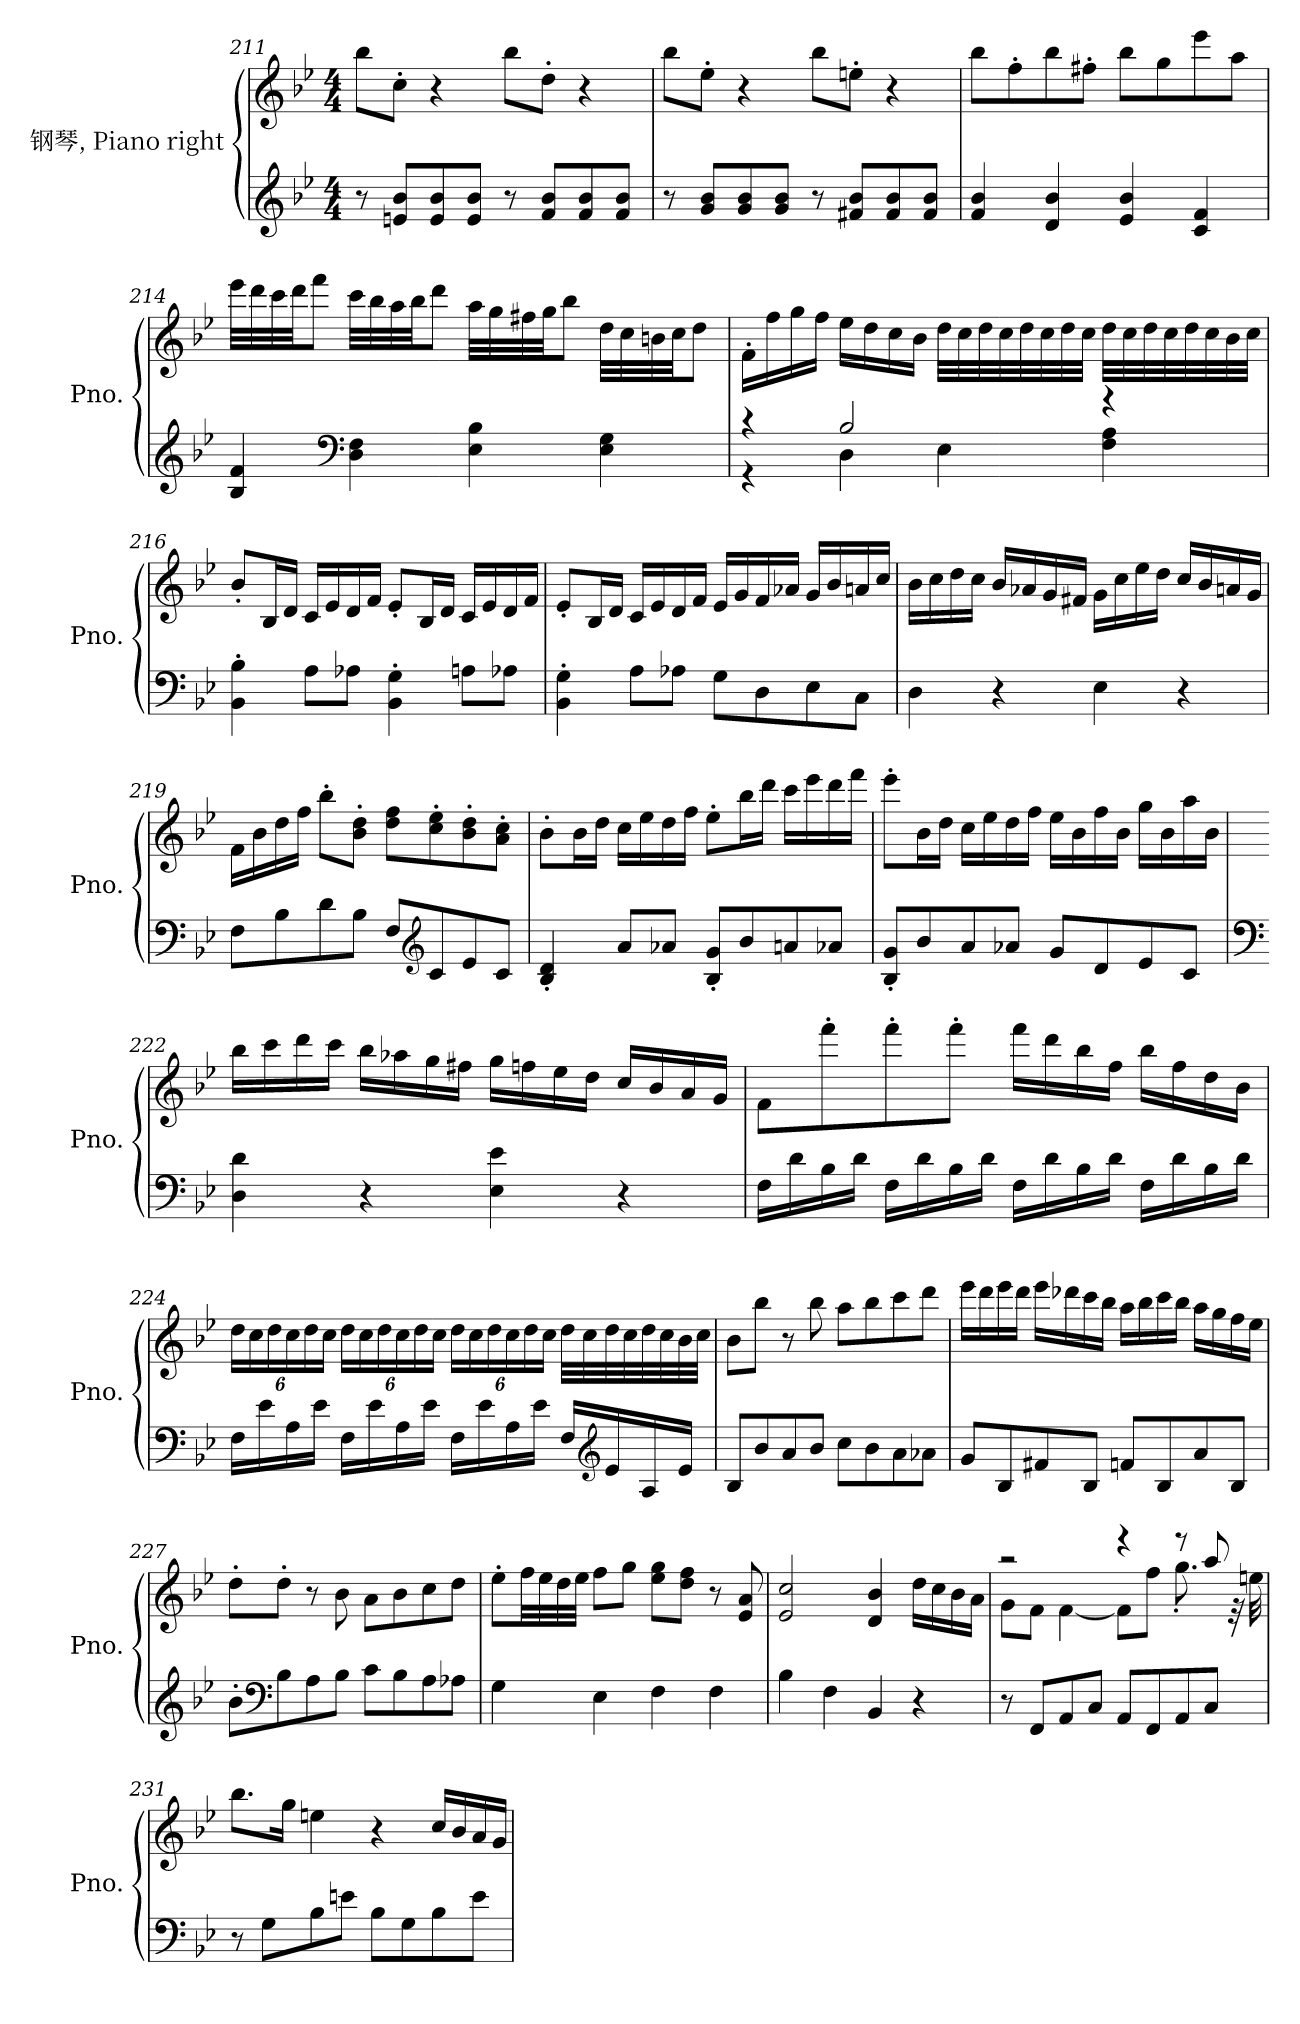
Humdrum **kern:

**kern	**kern
*part1	*part1
*staff2	*staff1
*I"钢琴, Piano right	*
*I'Pno.	*
*clefG2	*clefG2
*k[b-e-]	*k[b-e-]
*M4/4	*M4/4
*MM111	*MM111
=211	=211
8r	8bb-\L
8en/ 8b-/L	8cc'\J
8e/ 8b-/	4r
8e/ 8b-/J	.
*	*MM113
8r	8bb-\L
8f/ 8b-/L	8dd'\J
8f/ 8b-/	4r
8f/ 8b-/J	.
=212	=212
*	*MM114
8r	8bb-\L
8g/ 8b-/L	8ee-'\J
8g/ 8b-/	4r
8g/ 8b-/J	.
*	*MM115
8r	8bb-\L
8f#X/ 8b-/L	8een'\J
8f#/ 8b-/	4r
8f#/ 8b-/J	.
!!LO:PB:g=z
=213	=213
4f/ 4b-/	8bb-\L
.	8ff'\
*	*MM116
4d/ 4b-/	8bb-\
.	8ff#X'\J
*	*MM118
4e-/ 4b-/	8bb-\L
.	8gg\
*	*MM120
4c/ 4f/	8eee-\
.	8aa\J
=214	=214
4B-/ 4f/	32eee-\LLL
.	32ddd\
.	32ccc\
.	32ddd\JJ
.	8fff\J
*clefF4	*
*	*MM120
4D\ 4F\	32ccc\LLL
.	32bb-\
.	32aa\
.	32bb-\JJ
.	8ddd\J
*	*MM120
4E-\ 4B-\	32aa\LLL
.	32gg\
.	32ff#X\
.	32gg\JJ
.	8bb-\J
*	*MM120
4E-\ 4G\	32dd\LLL
.	32cc\
.	32bn\
.	32cc\JJ
.	8dd\J
!!LO:LB:g=z
=215	=215
*	*MM114
*^	*
4r	4r	16f'\LL
*	*	*MM117
.	.	16ff\
.	.	16gg\
.	.	16ff\JJ
2B-/	4D\	16ee-\LL
.	.	16dd\
.	.	16cc\
.	.	16b-\JJ
*	*	*MM115
.	4E-\	32dd\LLL
.	.	32cc\
.	.	32dd\
.	.	32cc\
.	.	32dd\
.	.	32cc\
.	.	32dd\
.	.	32cc\JJJ
4r	4F\ 4A\	32dd\LLL
.	.	32cc\
.	.	32dd\
.	.	32cc\
.	.	32dd\
.	.	32cc\
.	.	32b-\
.	.	32cc\JJJ
*v	*v	*
=216	=216
4BB-\' 4B-\'	8b-'/L
*	*MM117
.	16B-/L
.	16d/JJ
8A\L	16c/LL
.	16e-/
8A-X\J	16d/
.	16f/JJ
*	*MM114
4BB-\' 4G\'	8e-'/L
*	*MM117
.	16B-/L
.	16d/JJ
8An\L	16c/LL
.	16e-/
8A-X\J	16d/
.	16f/JJ
!!LO:LB:g=z
=217	=217
*	*MM115
4BB-\' 4G\'	8e-'/L
*	*MM117
.	16B-/L
.	16d/JJ
8A\L	16c/LL
.	16e-/
8A-X\J	16d/
.	16f/JJ
8G\L	16e-/LL
.	16g/
8D\	16f/
.	16a-X/JJ
8E-\	16g/LL
.	16b-/
*	*MM115
8C\J	16an/
.	16cc/JJ
=218	=218
*	*MM117
4D\	16b-\LL
.	16cc\
.	16dd\
.	16cc\JJ
4r	16b-/LL
.	16a-X/
*	*MM115
.	16g/
.	16f#X/JJ
*	*MM117
4E-\	16g\LL
.	16cc\
.	16ee-\
.	16dd\JJ
4r	16cc/LL
.	16b-/
.	16an/
.	16g/JJ
=219	=219
*	*MM115
8F\L	16f\LL
.	16b-\
8B-\	16dd\
.	16ff\JJ
*	*MM113
8d\	8bb-'\L
*	*MM115
8B-\J	8b-\' 8dd\'J
*	*MM113
8F/L	8dd\ 8ff\L
*clefG2	*
8c/	8cc\' 8ee-\'
*	*MM109
8e-/	8b-\' 8dd\'
8c/J	8a\' 8cc\'J
!!LO:LB:g=z
=220	=220
4B-/' 4d/'	8b-'\L
*	*MM117
.	16b-\L
.	16dd\JJ
8a/L	16cc\LL
.	16ee-\
8a-X/J	16dd\
.	16ff\JJ
*	*MM114
8B-/' 8g/'L	8ee-'\L
*	*MM117
8b-/	16bb-\L
.	16ddd\JJ
8an/	16ccc\LL
.	16eee-\
8a-X/J	16ddd\
.	16fff\JJ
=221	=221
*	*MM115
8B-/' 8g/'L	8eee-'\L
*	*MM117
8b-/	16b-\L
.	16dd\JJ
8a/	16cc\LL
.	16ee-\
8a-X/J	16dd\
.	16ff\JJ
8g/L	16ee-\LL
.	16b-\
8d/	16ff\
.	16b-\JJ
8e-/	16gg\LL
.	16b-\
8c/J	16aa\
*	*MM113
.	16b-\JJ
!!LO:LB:g=z
=222	=222
*clefF4	*
*	*MM117
4D\ 4d\	16bb-\LL
.	16ccc\
.	16ddd\
.	16ccc\JJ
4r	16bb-\LL
.	16aa-X\
.	16gg\
*	*MM111
.	16ff#X\JJ
*	*MM117
4E-\ 4e-\	16gg\LL
.	16ffn\
.	16ee-\
.	16dd\JJ
4r	16cc/LL
.	16b-/
.	16a/
.	16g/JJ
=223	=223
16F\LL	8f\L
16d\	.
*	*MM115
16B-\	8fff'\
16d\JJ	.
16F\LL	8fff'\
16d\	.
16B-\	8fff'\J
16d\JJ	.
*	*MM117
16F\LL	16fff\LL
16d\	16ddd\
16B-\	16bb-\
16d\JJ	16ff\JJ
16F\LL	16bb-\LL
16d\	16ff\
16B-\	16dd\
16d\JJ	16b-\JJ
!!LO:LB:g=z
=224	=224
*	*Xbrackettup
*	*MM120
16F\LL	24dd\LL
.	24cc\
16e-\	.
.	24dd\
16A\	24cc\
.	24dd\
16e-\JJ	.
.	24cc\JJ
*	*MM126
16F\LL	24dd\LL
.	24cc\
16e-\	.
*	*MM128
.	24dd\
*	*MM125
16A\	24cc\
.	24dd\
16e-\JJ	.
*	*MM123
.	24cc\JJ
*	*MM121
16F\LL	24dd\LL
.	24cc\
16e-\	.
.	24dd\
16A\	24cc\
.	24dd\
16e-\JJ	.
.	24cc\JJ
*	*MM115
16F/LL	32dd\LLL
.	32cc\
*clefG2	*
16e-/	32dd\
.	32cc\
16A/	32dd\
.	32cc\
*	*MM114
16e-/JJ	32b-\
.	32cc\JJJ
=225	=225
8B-/L	8b-\L
8b-/	8bb-\J
8a/	8r
*	*MM117
8b-/J	8bb-\
8cc\L	8aa\L
8b-\	8bb-\
8a\	8ccc\
8a-X\J	8ddd\J
!!LO:PB:g=z
=226	=226
*	*MM117
8g/L	16eee-\LL
.	16ddd\
8B-/	16eee-\
.	16ddd\JJ
8f#X/	16eee-\LL
.	16ddd-X\
8B-/J	16ccc\
*	*MM114
.	16bb-\JJ
*	*MM117
8fn/L	16aa\LL
.	16bb-\
*	*MM116
8B-/	16ccc\
*	*MM115
.	16bb-\JJ
8a/	16aa\LL
.	16gg\
*	*MM114
8B-/J	16ff\
.	16ee-\JJ
=227	=227
*	*MM113
8b-'\L	8dd'\L
*clefF4	*
8B-\	8dd'\J
8A\	8r
8B-\J	8b-\
8c\L	8a\L
8B-\	8b-\
8A\	8cc\
8A-X\J	8dd\J
=228	=228
*	*MM106
4G\	8ee-'\L
.	32ff\LL
.	32ee-\
.	32dd\
.	32ee-\JJJ
4E-\	8ff\L
*	*MM97
.	8gg\J
*	*MM101
4F\	8ee-\ 8gg\L
.	8dd\ 8ff\J
*	*MM104
4F\	8r
*	*MM97
.	8e-/ 8a/
!!LO:LB:g=z
=229	=229
*	*MM92
4B-\	2e-/ 2cc/
4F\	.
4BB-/	4d/ 4b-/
*	*MM117
4r	16dd\LL
.	16cc\
.	16b-\
.	16a\JJ
=230	=230
*	*MM115
*	*^
8r	2r	8g\L
8FF/L	.	8f\J
8AA/	.	[4f\
8C/J	.	.
8AA/L	4r	8f\L]
*	*MM117	*
8FF/	.	8ff\J
8AA/	8r	8.gg'\
8C/J	8aa/	.
.	.	32r
.	.	32een\
*	*v	*v
=231	=231
*	*MM115
8r	8.bb-\L
8G\L	.
.	16gg\Jk
8B-\	4een\
8en\J	.
8B-\L	4r
8G\	.
*	*MM117
8B-\	16cc/LL
.	16b-/
8e\J	16a/
.	16g/JJ
=	=
*-	*-
